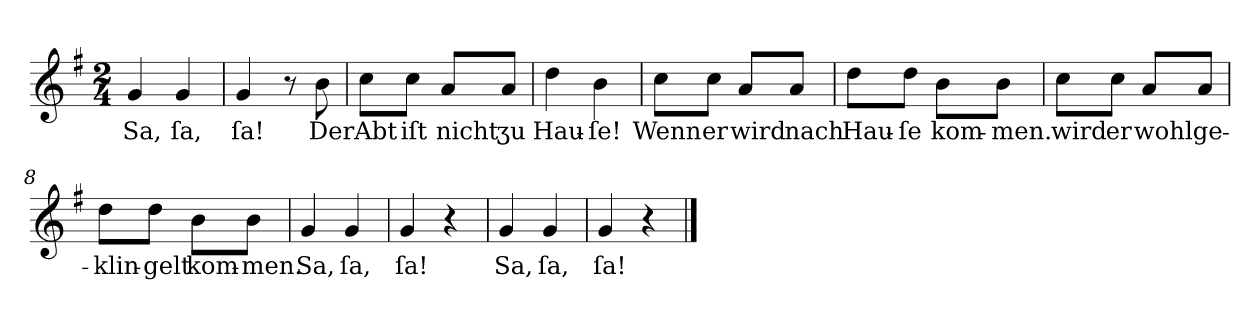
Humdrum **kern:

**kern	**text
*part1	*part1
*staff1	*staff1
*clefG2	*
*k[f#]	*
*G:	*
*M2/4	*
=1	=1
4g	Sa,
4g	ſa,
=2	=2
4g	ſa!
8r	.
8b	Der
=3	=3
8cc\L	Abt
8cc\J	iſt
8a/L	nicht
8a/J	ʒu
=4	=4
4dd	Hau-
4b	-ſe!
=5	=5
8cc\L	Wenn
8cc\J	er
8a/L	wird
8a/J	nach
=6	=6
8dd\L	Hau-
8dd\J	-ſe
8b\L	kom-
8b\J	-men.
=7	=7
8cc\L	wird
8cc\J	er
8a/L	wohl
8a/J	ge-
=8	=8
8dd\L	-klin-
8dd\J	-gelt
8b\L	kom-
8b\J	-men.
=9	=9
4g	Sa,
4g	ſa,
=10	=10
4g	ſa!
4r	.
=11	=11
4g	Sa,
4g	ſa,
=12	=12
4g	ſa!
4r	.
==	==
*-	*-
